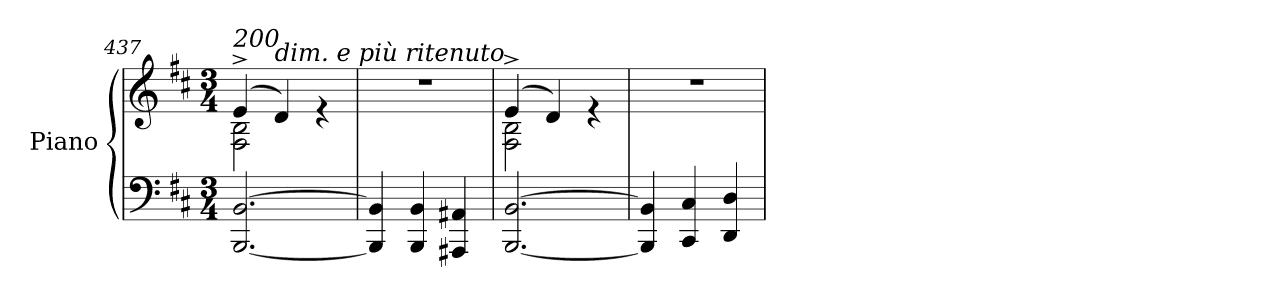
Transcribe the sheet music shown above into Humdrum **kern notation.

**kern	**kern
*part1	*part1
*staff2	*staff1
*I"Piano	*
*I'Pno	*
*clefF4	*clefG2
*k[f#c#]	*k[f#c#]
*M3/4	*M3/4
=437	=437
*	*^
!	!LO:TX:a:i:t=200	!
[2.BBB/ [2.BB/	(4e^/	2F#\ 2B\
!	!LO:TX:a:i:t=dim. e più ritenuto	!
.	4d/)	.
.	4re	4ryy
=438	=438	=438
!	!LO:TX:a:i:t=175	!
*	*v	*v
4BBB/] 4BB/]	2.r
4BBB/ 4BB/	.
4AAA#X/ 4AA#X/	.
=439	=439
*	*^
[2.BBB/ [2.BB/	(4e^/	2F#\ 2B\
.	4d/)	.
.	4re	4ryy
=440	=440	=440
!	!LO:TX:a:i:t=165	!
*	*v	*v
4BBB/] 4BB/]	2.r
4CC#/ 4C#/	.
4DD/ 4D/	.
=	=
*-	*-
